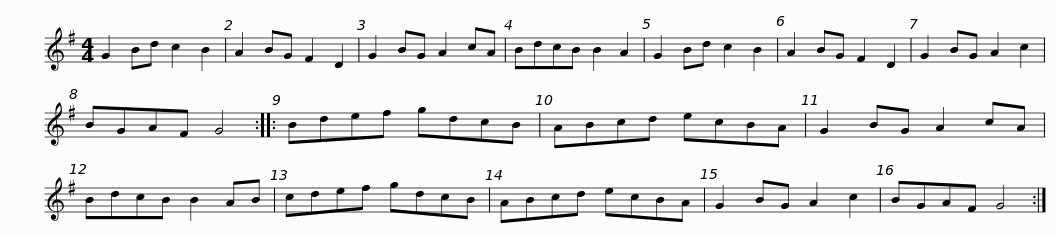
X:1
L:1/8
M:4/4
I:linebreak $
K:G
V:1 treble
V:1
 G2 Bd c2 B2 | A2 BG F2 D2 | G2 BG A2 cA | BdcB B2 A2 | G2 Bd c2 B2 | %5
 A2 BG F2 D2 | G2 BG A2 c2 | BGAF G4 ::$ Bdef gdcB | ABcd ecBA | %10
 G2 BG A2 cA | BdcB B2 AB | cdef gdcB | ABcd ecBA |$ G2 BG A2 c2 | %15
 BGAF G4 :| %16
